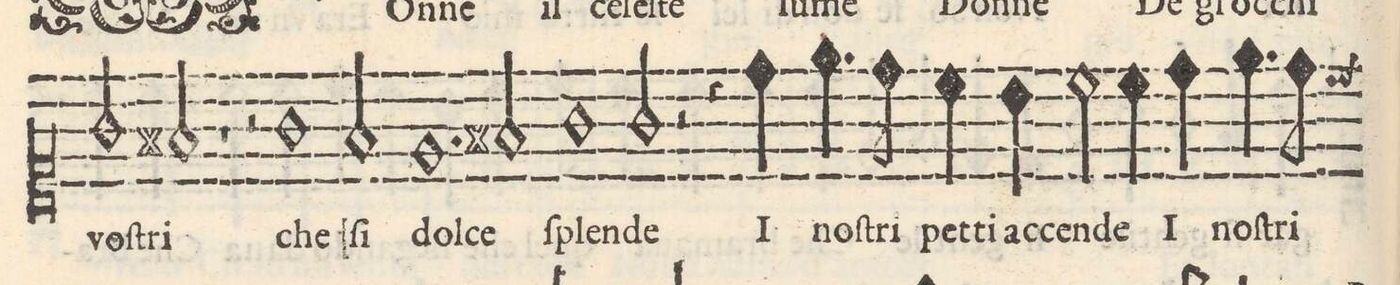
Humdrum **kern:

**kern	**text
*I"CANTO	*
*clefC1	*
*k[]	*
*met(C)	*
*M2/1	*
2g/	voſ-
2f#X/	-tri
1r	.
=9-	=9-
2r	.
1g	che
2fny/	ſi
=10-	=10-
1.e	dol-
2f#X/	-ce
=11-	=11-
1g	ſplen-
2g/	-de
2r	.
=12-	=12-
4r	.
4dd\	I
4.ee\	noſ-
8dd\	-tri
4cc\	pet-
4b\	-ti
2cc\	ac-
=13-	=13-
4cc\	-cen-
4dd\	-de I
4.ee\	noſ-
8dd\	-tri
*custos:cc	*
*-	*-
